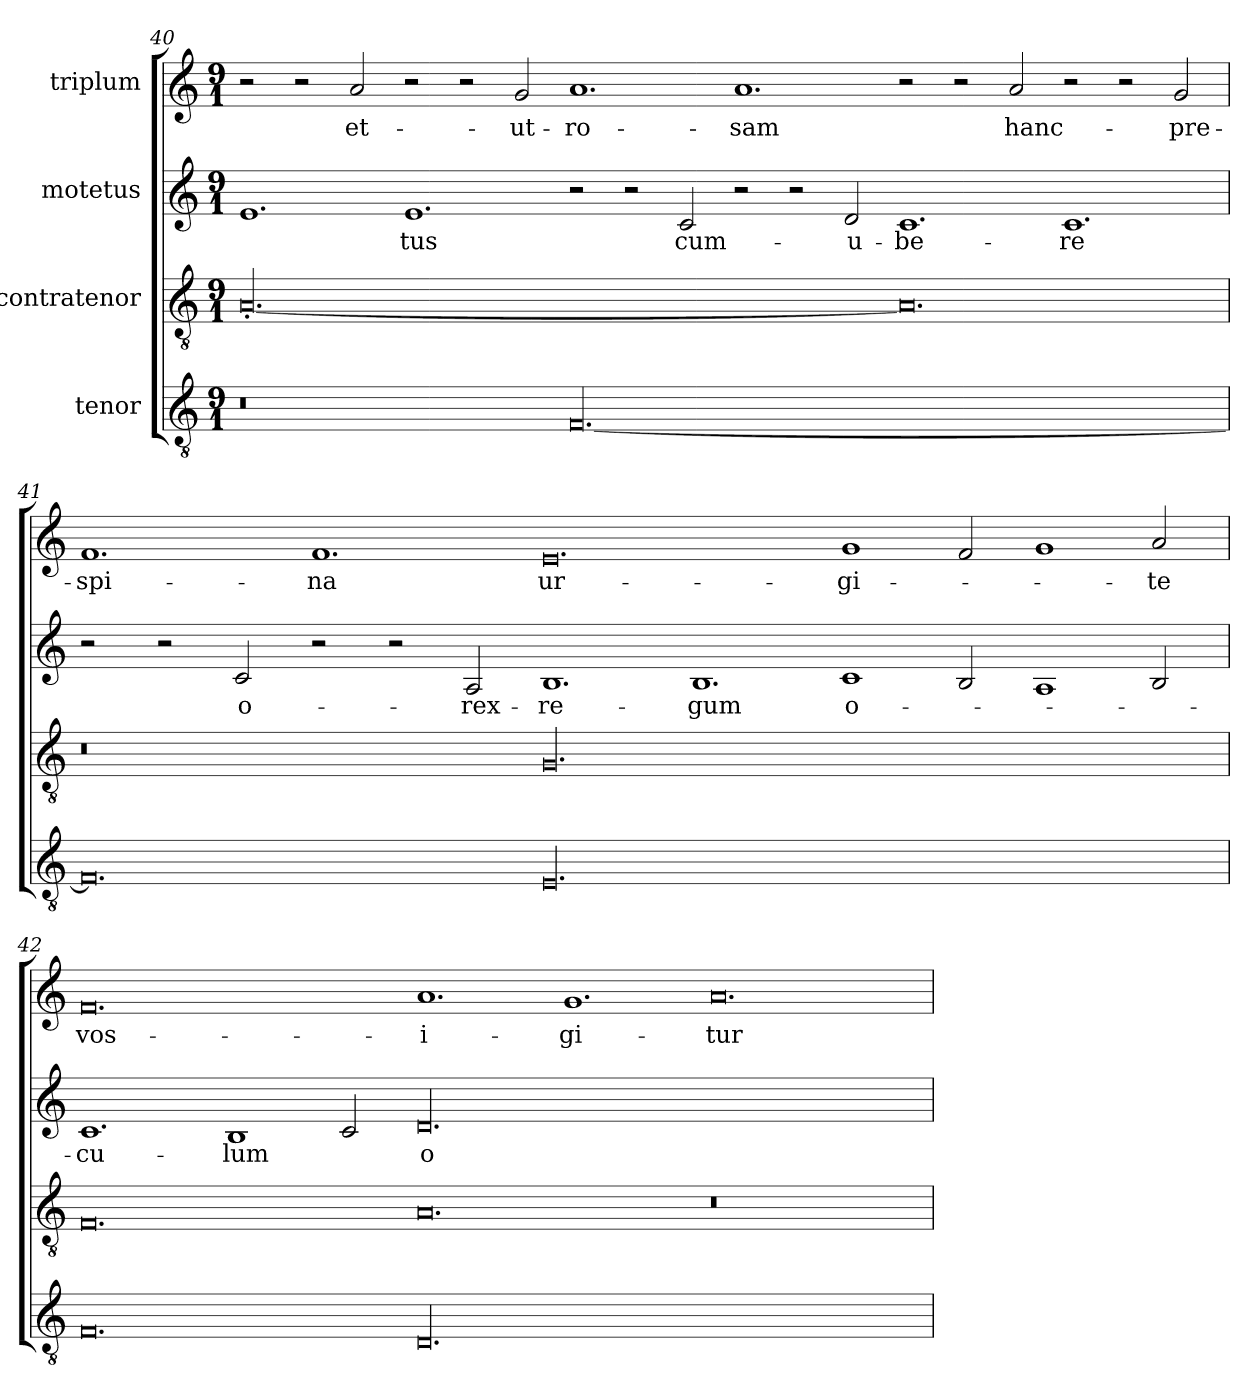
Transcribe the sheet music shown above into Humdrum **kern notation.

**kern	**kern	**kern	**text	**kern	**text
*part4	*part3	*part2	*part2	*part1	*part1
*staff4	*staff3	*staff2	*staff2	*staff1	*staff1
*I"tenor	*I"contratenor	*I"motetus	*	*I"triplum	*
!!LO:PB:g=z
*clefGv2	*clefGv2	*clefG2	*	*clefG2	*
*k[]	*k[]	*k[]	*	*k[]	*
*C:	*C:	*C:	*	*C:	*
*M9/1	*M9/1	*M9/1	*	*M9/1	*
=40	=40	=40	=40	=40	=40
0.r	[00.A'/	1.e/	.	2r	.
.	.	.	.	2r	.
.	.	.	.	2a/	et-
.	.	1.e/	-tus	2r	.
.	.	.	.	2r	.
.	.	.	.	2g/	ut-
[00.F/	.	2r	.	1.a/	ro-
.	.	2r	.	.	.
.	.	2c/	cum-	.	.
.	.	2r	.	1.a/	-sam
.	.	2r	.	.	.
.	.	2d/	u-	.	.
.	0.A/]	1.c/	-be-	2r	.
.	.	.	.	2r	.
.	.	.	.	2a/	hanc-
.	.	1.c/	-re	2r	.
.	.	.	.	2r	.
.	.	.	.	2g/	pre-
!!LO:LB:g=z
=41	=41	=41	=41	=41	=41
0.F/]	0.r	2r	.	1.f/	-spi-
.	.	2r	.	.	.
.	.	2c/	o-	.	.
.	.	2r	.	1.f/	-na
.	.	2r	.	.	.
.	.	2A/	rex-	.	.
00.E/	00.G/	1.B/	re-	0.e/	ur-
.	.	1.B/	-gum	.	.
.	.	1c/	o-	1g/	-gi-
.	.	2B/	.	2f/	.
.	.	1A/	.	1g/	.
.	.	2B/	.	2a/	-te
=42	=42	=42	=42	=42	=42
0.F/	0.F/	1.c/	-cu-	0.f/	vos-
.	.	1B/	-lum	.	.
.	.	2c/	.	.	.
00.D/	0.A/	00.d/	o-	1.a/	i-
.	.	.	.	1.g/	-gi-
.	0.r	.	.	0.a/	-tur
=	=	=	=	=	=
*-	*-	*-	*-	*-	*-
